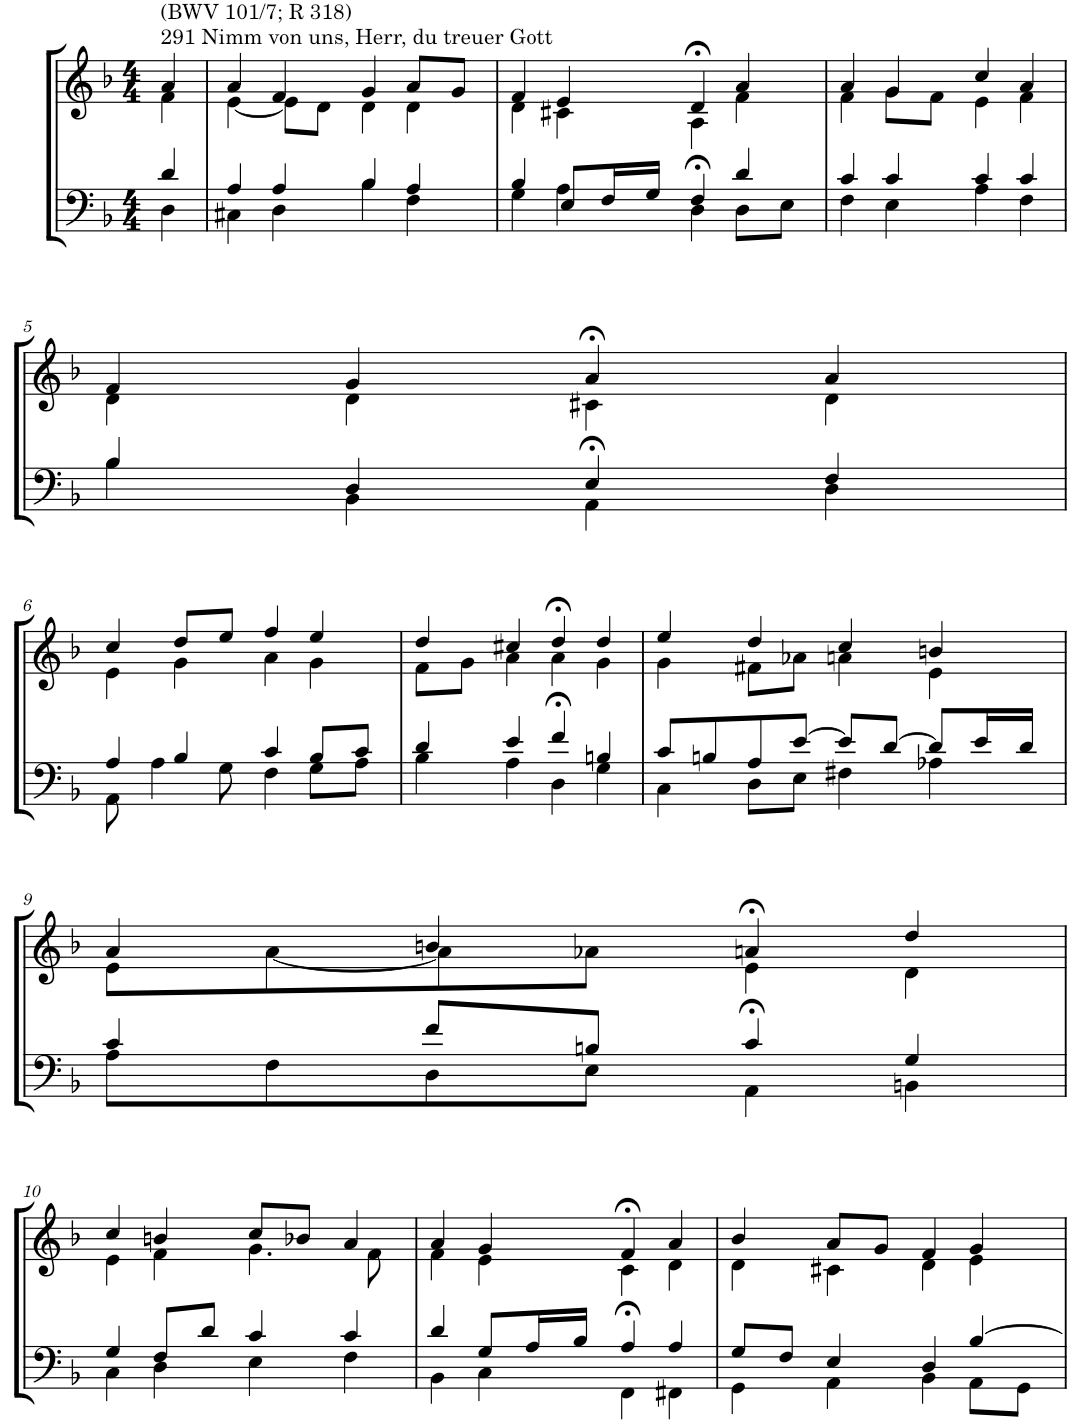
**kern	**kern
*part2	*part1
*staff2	*staff1
*I"Tenor/Baß	*I"Sopran/Alt
*clefF4	*clefG2
*k[b-]	*k[b-]
*M4/4	*M4/4
=1	=1
*^	*^
!	!	!LO:TX:a:t=291 Nimm von uns, Herr, du treuer Gott	!
!	!	!LO:TX:a:t=(BWV 101/7; R 318)	!
4d/	4D\	4a/	4f\
=2	=2	=2	=2
4A/	4C#X\	4a/	[4e\
4A/	4D\	4f/	8e\L]
.	.	.	8d\J
4B-/	4B-\	4g/	4d\
4A/	4F\	8a/L	4d\
.	.	8g/J	.
=3	=3	=3	=3
4B-/	4G\	4f/	4d\
8E/L	4A\	4e/	4c#X\
16F/L	.	.	.
16G/JJ	.	.	.
4F/	4D>\	4d>/	4A\
4d/	8D\L	4a/	4f\
.	8E\J	.	.
=4	=4	=4	=4
4c/	4F\	4a/	4f\
4c/	4E\	4g/	8g\L
.	.	.	8f\J
4c/	4A\	4cc/	4e\
4c/	4F\	4a/	4f\
!!LO:LB:g=z	!!
=5	=5	=5	=5
4B-/	4B-\	4f/	4d\
4D/	4BB-\	4g/	4d\
4E/	4AA>\	4a>/	4c#X\
4F/	4D\	4a/	4d\
!!LO:LB:g=z	!!
=6	=6	=6	=6
4A/	8AA\	4cc/	4e\
.	4A\	.	.
4B-/	.	8dd/L	4g\
.	8G\	8ee/J	.
4c/	4F\	4ff/	4a\
8B-/L	8G\L	4ee/	4g\
8c/J	8A\J	.	.
=7	=7	=7	=7
4d/	4B-\	4dd/	8f\L
.	.	.	8g\J
4e/	4A\	4cc#X/	4a\
4f/	4D>\	4dd>/	4a\
4Bn/	4G\	4dd/	4g\
=8	=8	=8	=8
8c/L	4C\	4ee/	4g\
8Bn/	.	.	.
8A/	8D\L	4dd/	8f#X\L
[8e/J	8E\J	.	8a-X\J
8e/L]	4F#X\	4cc/	4an\
[8d/J	.	.	.
8d/L]	4A-X\	4bn/	4e\
16e/L	.	.	.
16d/JJ	.	.	.
!!LO:LB:g=z	!!
=9	=9	=9	=9
4c/	8A\L	4a/	8e\L
.	8F\	.	[8a\
8f/L	8D\	4bn/	8a\]
8Bn/J	8E\J	.	8a-X\J
4c/	4AA>\	4an>/	4e\
4G/	4BBn\	4dd/	4d\
!!LO:LB:g=z	!!
=10	=10	=10	=10
4G/	4C\	4cc/	4e\
8F/L	4D\	4bn/	4f\
8d/J	.	.	.
4c/	4E\	8cc/L	4.g\
.	.	8b-X/J	.
4c/	4F\	4a/	.
.	.	.	8f\
=11	=11	=11	=11
4d/	4BB-\	4a/	4f\
8G/L	4C\	4g/	4e\
16A/L	.	.	.
16B-/JJ	.	.	.
4A/	4FF>\	4f>/	4c\
4A/	4FF#X\	4a/	4d\
=12	=12	=12	=12
8G/L	4GG\	4b-/	4d\
8F/J	.	.	.
4E/	4AA\	8a/L	4c#X\
.	.	8g/J	.
4D/	4BB-\	4f/	4d\
[4B-/	8AA\L	4g/	4e\
.	8GG\J	.	.
*v	*v	*	*
*	*v	*v
=	=
*-	*-
